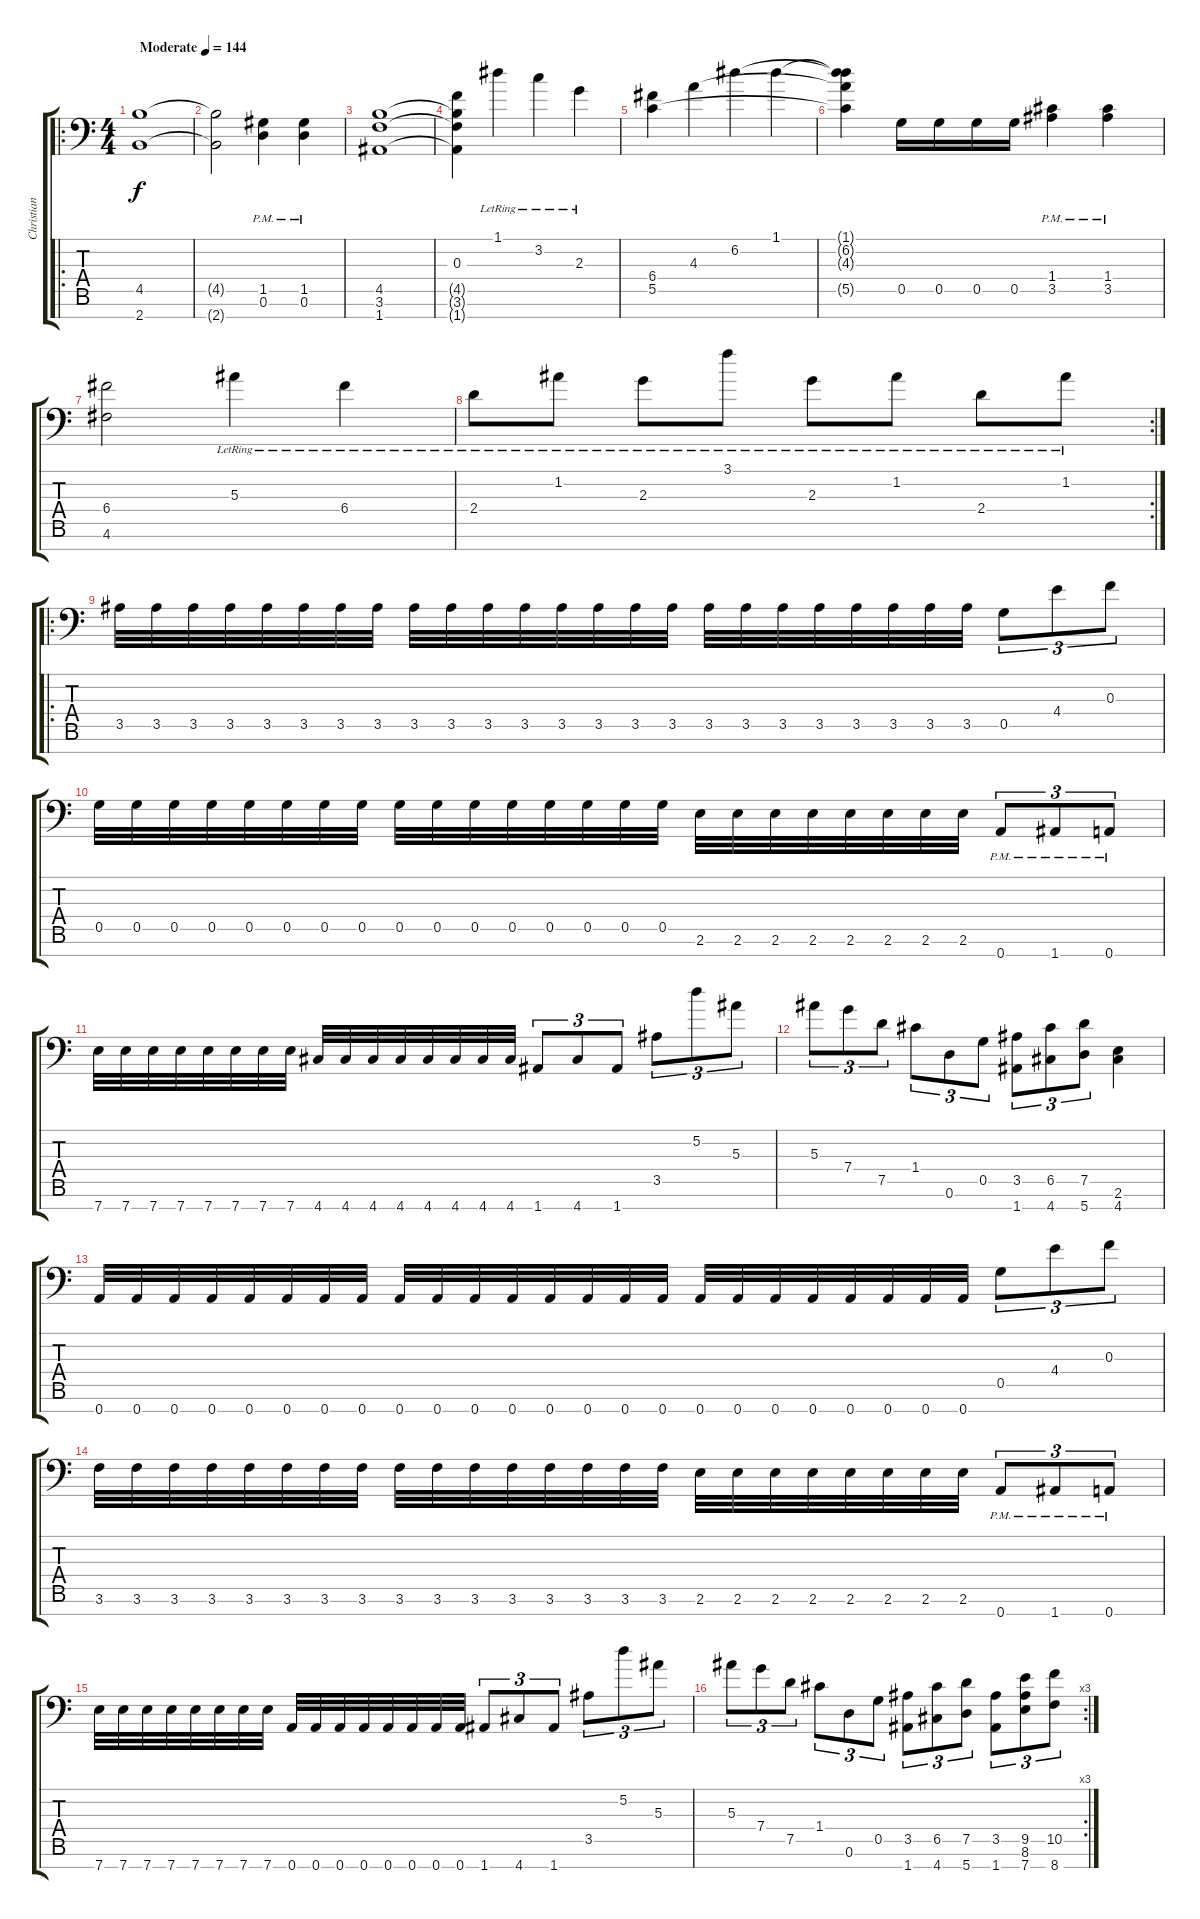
\track ("Christian Muenzner" "Christian ") {instrument distortionguitar}
\staff {score tabs}
\tuning (D4 A3 F3 C3 G2 D2 A1) {hide}
\ro
\ts (4 4)
\tempo (144 "Moderate")
\clef f4
\ks c
(4.5 2.7).1{dy f instrument distortionguitar} |
(4.5{t} 2.7{t}).2 (1.5{pm} 0.6).4 (1.5{pm} 0.6).4 |
(4.5 3.6 1.7).1 |
(0.3 4.5{t} 3.6{t} 1.7{t}).4 1.1{lr}.4 3.2{lr}.4 2.3{lr}.4 |
(6.4 5.5).4 4.3.4 6.2.4 1.1.4 |
(1.1{t} 6.2{t} 4.3{t} 5.5{t}).4 0.5.16 0.5.16 0.5.16 0.5.16 (1.4 3.5{pm}).4 (1.4 3.5{pm}).4 |
(6.4 4.6).2 5.3{lr}.4 6.4{lr}.4 |
\rc 2
2.4{lr}.8 1.2{lr}.8 2.3{lr}.8 3.1{lr}.8 2.3{lr}.8 1.2{lr}.8 2.4{lr}.8 1.2{lr}.8 |
\ro
3.5.32 3.5.32 3.5.32 3.5.32 3.5.32 3.5.32 3.5.32 3.5.32 3.5.32 3.5.32 3.5.32 3.5.32 3.5.32 3.5.32 3.5.32 3.5.32 3.5.32 3.5.32 3.5.32 3.5.32 3.5.32 3.5.32 3.5.32 3.5.32 0.5.8{tu (3 2)} 4.4.8{tu (3 2)} 0.3.8{tu (3 2)} |
0.5.32 0.5.32 0.5.32 0.5.32 0.5.32 0.5.32 0.5.32 0.5.32 0.5.32 0.5.32 0.5.32 0.5.32 0.5.32 0.5.32 0.5.32 0.5.32 2.6.32 2.6.32 2.6.32 2.6.32 2.6.32 2.6.32 2.6.32 2.6.32 0.7{pm}.8{tu (3 2)} 1.7{pm}.8{tu (3 2)} 0.7{pm}.8{tu (3 2)} |
7.7.32 7.7.32 7.7.32 7.7.32 7.7.32 7.7.32 7.7.32 7.7.32 4.7.32 4.7.32 4.7.32 4.7.32 4.7.32 4.7.32 4.7.32 4.7.32 1.7.8{tu (3 2)} 4.7.8{tu (3 2)} 1.7.8{tu (3 2)} 3.5.8{tu (3 2)} 5.2.8{tu (3 2)} 5.3.8{tu (3 2)} |
5.3.8{tu (3 2)} 7.4.8{tu (3 2)} 7.5.8{tu (3 2)} 1.4.8{tu (3 2)} 0.6.8{tu (3 2)} 0.5.8{tu (3 2)} (3.5 1.7).8{tu (3 2)} (6.5 4.7).8{tu (3 2)} (7.5 5.7).8{tu (3 2)} (2.6 4.7).4 |
0.7.32 0.7.32 0.7.32 0.7.32 0.7.32 0.7.32 0.7.32 0.7.32 0.7.32 0.7.32 0.7.32 0.7.32 0.7.32 0.7.32 0.7.32 0.7.32 0.7.32 0.7.32 0.7.32 0.7.32 0.7.32 0.7.32 0.7.32 0.7.32 0.5.8{tu (3 2)} 4.4.8{tu (3 2)} 0.3.8{tu (3 2)} |
3.6.32 3.6.32 3.6.32 3.6.32 3.6.32 3.6.32 3.6.32 3.6.32 3.6.32 3.6.32 3.6.32 3.6.32 3.6.32 3.6.32 3.6.32 3.6.32 2.6.32 2.6.32 2.6.32 2.6.32 2.6.32 2.6.32 2.6.32 2.6.32 0.7{pm}.8{tu (3 2)} 1.7{pm}.8{tu (3 2)} 0.7{pm}.8{tu (3 2)} |
7.7.32 7.7.32 7.7.32 7.7.32 7.7.32 7.7.32 7.7.32 7.7.32 0.7.32 0.7.32 0.7.32 0.7.32 0.7.32 0.7.32 0.7.32 0.7.32 1.7.8{tu (3 2)} 4.7.8{tu (3 2)} 1.7.8{tu (3 2)} 3.5.8{tu (3 2)} 5.2.8{tu (3 2)} 5.3.8{tu (3 2)} |
\rc 3
5.3.8{tu (3 2)} 7.4.8{tu (3 2)} 7.5.8{tu (3 2)} 1.4.8{tu (3 2)} 0.6.8{tu (3 2)} 0.5.8{tu (3 2)} (3.5 1.7).8{tu (3 2)} (6.5 4.7).8{tu (3 2)} (7.5 5.7).8{tu (3 2)} (3.5 1.7).8{tu (3 2)} (9.5 8.6 7.7).8{tu (3 2)} (10.5 8.7).8{tu (3 2)}
